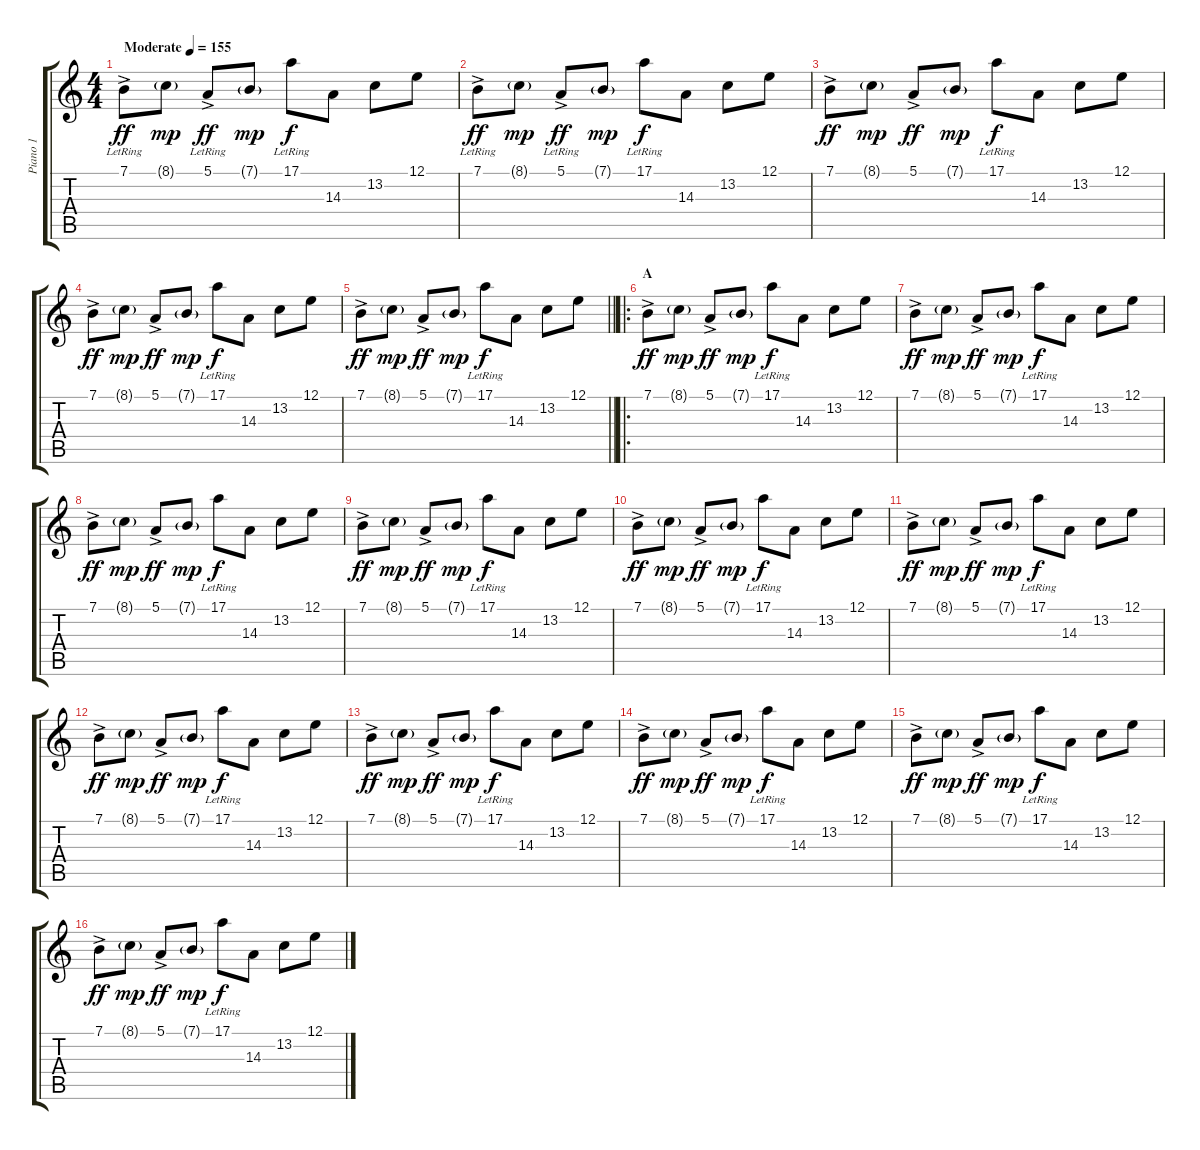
\track ("Piano 1" "Piano 1") {instrument dulcimer}
\staff {score tabs}
\tuning (E4 B3 G3 D3 A2 E2) {hide}
\ts (4 4)
\tempo (155 "Moderate")
\clef g2
\ks c
7.1{ac lr}.8{dy ff volume 5 instrument dulcimer} 8.1{g}.8{dy mp volume 11} 5.1{ac lr}.8{dy ff} 7.1{g}.8{dy mp} 17.1{lr}.8{dy f} 14.3.8 13.2.8 12.1.8 |
7.1{ac lr}.8{dy ff} 8.1{g}.8{dy mp} 5.1{ac lr}.8{dy ff} 7.1{g}.8{dy mp} 17.1{lr}.8{dy f} 14.3.8 13.2.8 12.1.8 |
7.1{ac}.8{dy ff} 8.1{g}.8{dy mp} 5.1{ac}.8{dy ff} 7.1{g}.8{dy mp} 17.1{lr}.8{dy f} 14.3.8 13.2.8 12.1.8 |
7.1{ac}.8{dy ff} 8.1{g}.8{dy mp} 5.1{ac}.8{dy ff} 7.1{g}.8{dy mp} 17.1{lr}.8{dy f} 14.3.8 13.2.8 12.1.8 |
\barLineRight lightlight
7.1{ac}.8{dy ff} 8.1{g}.8{dy mp} 5.1{ac}.8{dy ff} 7.1{g}.8{dy mp} 17.1{lr}.8{dy f} 14.3.8 13.2.8 12.1.8 |
\ro
\section ("" "A")
7.1{ac}.8{dy ff} 8.1{g}.8{dy mp} 5.1{ac}.8{dy ff} 7.1{g}.8{dy mp} 17.1{lr}.8{dy f} 14.3.8 13.2.8 12.1.8 |
7.1{ac}.8{dy ff} 8.1{g}.8{dy mp} 5.1{ac}.8{dy ff} 7.1{g}.8{dy mp} 17.1{lr}.8{dy f} 14.3.8 13.2.8 12.1.8 |
7.1{ac}.8{dy ff} 8.1{g}.8{dy mp} 5.1{ac}.8{dy ff} 7.1{g}.8{dy mp} 17.1{lr}.8{dy f} 14.3.8 13.2.8 12.1.8 |
7.1{ac}.8{dy ff} 8.1{g}.8{dy mp} 5.1{ac}.8{dy ff} 7.1{g}.8{dy mp} 17.1{lr}.8{dy f} 14.3.8 13.2.8 12.1.8 |
7.1{ac}.8{dy ff} 8.1{g}.8{dy mp} 5.1{ac}.8{dy ff} 7.1{g}.8{dy mp} 17.1{lr}.8{dy f} 14.3.8 13.2.8 12.1.8 |
7.1{ac}.8{dy ff} 8.1{g}.8{dy mp} 5.1{ac}.8{dy ff} 7.1{g}.8{dy mp} 17.1{lr}.8{dy f} 14.3.8 13.2.8 12.1.8 |
7.1{ac}.8{dy ff} 8.1{g}.8{dy mp} 5.1{ac}.8{dy ff} 7.1{g}.8{dy mp} 17.1{lr}.8{dy f} 14.3.8 13.2.8 12.1.8 |
7.1{ac}.8{dy ff} 8.1{g}.8{dy mp} 5.1{ac}.8{dy ff} 7.1{g}.8{dy mp} 17.1{lr}.8{dy f} 14.3.8 13.2.8 12.1.8 |
7.1{ac}.8{dy ff} 8.1{g}.8{dy mp} 5.1{ac}.8{dy ff} 7.1{g}.8{dy mp} 17.1{lr}.8{dy f} 14.3.8 13.2.8 12.1.8 |
7.1{ac}.8{dy ff} 8.1{g}.8{dy mp} 5.1{ac}.8{dy ff} 7.1{g}.8{dy mp} 17.1{lr}.8{dy f} 14.3.8 13.2.8 12.1.8 |
7.1{ac}.8{dy ff} 8.1{g}.8{dy mp} 5.1{ac}.8{dy ff} 7.1{g}.8{dy mp} 17.1{lr}.8{dy f} 14.3.8 13.2.8 12.1.8
